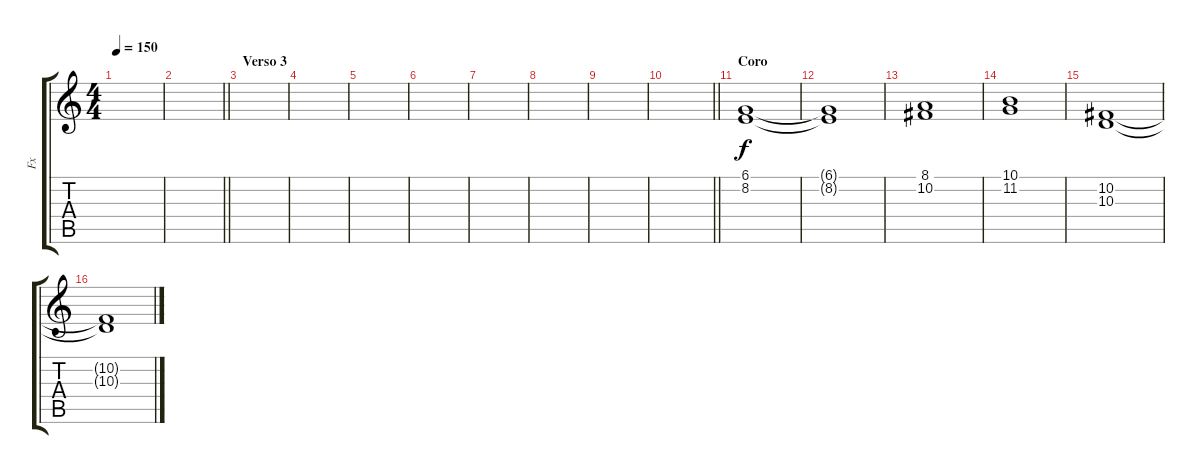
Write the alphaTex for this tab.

\track ("Fx " "Fx ") {instrument pad7halo}
\staff {score tabs}
\tuning (Db4 Ab3 E3 B2 Gb2 B1) {hide}
\ts (4 4)
\tempo 150
\clef g2
\ks c
|
\barLineRight lightlight
|
\section ("" "Verso 3")
|
|
|
|
|
|
|
\barLineRight lightlight
|
\section ("" "Coro")
(6.1 8.2).1 |
(6.1{t} 8.2{t}).1 |
(8.1 10.2).1 |
(10.1 11.2).1 |
(10.2 10.3).1 |
(10.2{t} 10.3{t}).1
